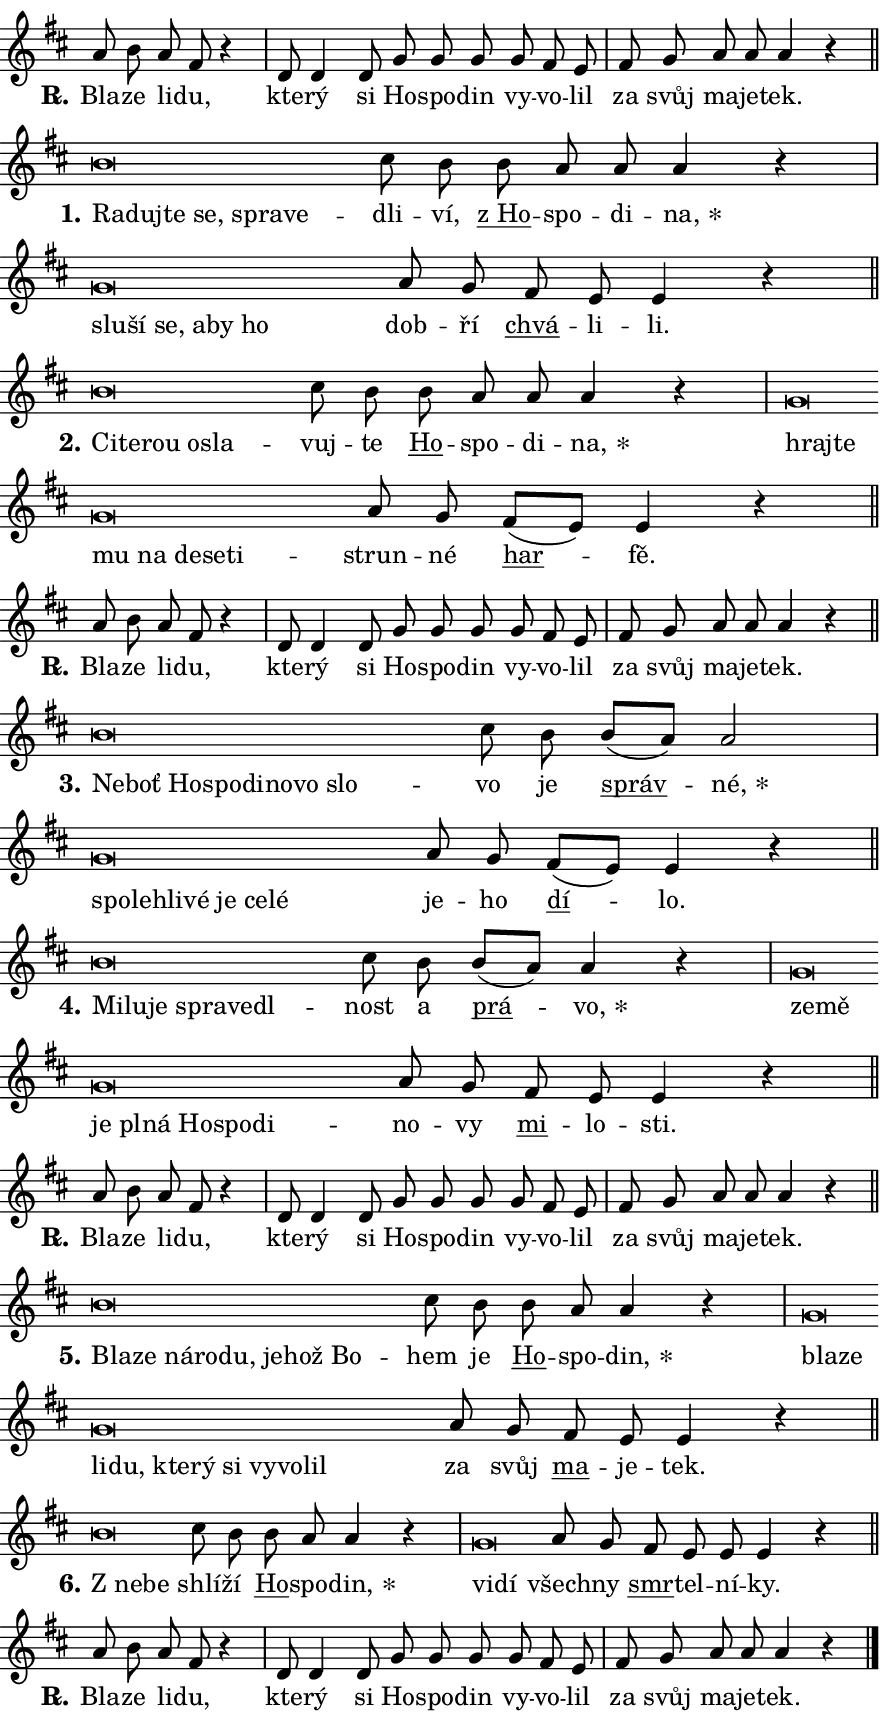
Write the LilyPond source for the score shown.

\version "2.24.0"
\header { tagline = "" }
\paper {
  indent = 0\cm
  top-margin = 0\cm
  right-margin = 0.13\cm % to fit lyric hyphens
  bottom-margin = 0\cm
  left-margin = 0\cm
  paper-width = 15\cm
  page-breaking = #ly:one-page-breaking
  system-system-spacing.basic-distance = #11
  score-system-spacing.basic-distance = #11
  ragged-last = ##f
}


%% Author: Thomas Morley
%% https://lists.gnu.org/archive/html/lilypond-user/2020-05/msg00002.html
#(define (line-position grob)
"Returns position of @var[grob} in current system:
   @code{'start}, if at first time-step
   @code{'end}, if at last time-step
   @code{'middle} otherwise
"
  (let* ((col (ly:item-get-column grob))
         (ln (ly:grob-object col 'left-neighbor))
         (rn (ly:grob-object col 'right-neighbor))
         (col-to-check-left (if (ly:grob? ln) ln col))
         (col-to-check-right (if (ly:grob? rn) rn col))
         (break-dir-left
           (and
             (ly:grob-property col-to-check-left 'non-musical #f)
             (ly:item-break-dir col-to-check-left)))
         (break-dir-right
           (and
             (ly:grob-property col-to-check-right 'non-musical #f)
             (ly:item-break-dir col-to-check-right))))
        (cond ((eqv? 1 break-dir-left) 'start)
              ((eqv? -1 break-dir-right) 'end)
              (else 'middle))))

#(define (tranparent-at-line-position vctor)
  (lambda (grob)
  "Relying on @code{line-position} select the relevant enry from @var{vctor}.
Used to determine transparency,"
    (case (line-position grob)
      ((end) (not (vector-ref vctor 0)))
      ((middle) (not (vector-ref vctor 1)))
      ((start) (not (vector-ref vctor 2))))))

noteHeadBreakVisibility =
#(define-music-function (break-visibility)(vector?)
"Makes @code{NoteHead}s transparent relying on @var{break-visibility}"
#{
  \override NoteHead.transparent =
    #(tranparent-at-line-position break-visibility)
#})

#(define delete-ledgers-for-transparent-note-heads
  (lambda (grob)
    "Reads whether a @code{NoteHead} is transparent.
If so this @code{NoteHead} is removed from @code{'note-heads} from
@var{grob}, which is supposed to be @code{LedgerLineSpanner}.
As a result ledgers are not printed for this @code{NoteHead}"
    (let* ((nhds-array (ly:grob-object grob 'note-heads))
           (nhds-list
             (if (ly:grob-array? nhds-array)
                 (ly:grob-array->list nhds-array)
                 '()))
           ;; Relies on the transparent-property being done before
           ;; Staff.LedgerLineSpanner.after-line-breaking is executed.
           ;; This is fragile ...
           (to-keep
             (remove
               (lambda (nhd)
                 (ly:grob-property nhd 'transparent #f))
               nhds-list)))
      ;; TODO find a better method to iterate over grob-arrays, similiar
      ;; to filter/remove etc for lists
      ;; For now rebuilt from scratch
      (set! (ly:grob-object grob 'note-heads)  '())
      (for-each
        (lambda (nhd)
          (ly:pointer-group-interface::add-grob grob 'note-heads nhd))
        to-keep))))

squashNotes = {
  \override NoteHead.X-extent = #'(-0.2 . 0.2)
  \override NoteHead.Y-extent = #'(-0.75 . 0)
  \override NoteHead.stencil =
    #(lambda (grob)
       (let ((pos (ly:grob-property grob 'staff-position)))
         (begin
           (if (< pos -7) (display "ERROR: Lower brevis then expected\n") (display ""))
           (if (<= pos -6) ly:text-interface::print ly:note-head::print))))
}
unSquashNotes = {
  \revert NoteHead.X-extent
  \revert NoteHead.Y-extent
  \revert NoteHead.stencil
}

hideNotes = \noteHeadBreakVisibility #begin-of-line-visible
unHideNotes = \noteHeadBreakVisibility #all-visible

% work-around for resetting accidentals
% https://lilypond.org/doc/v2.23/Documentation/notation/displaying-rhythms#unmetered-music
cadenzaMeasure = {
  \cadenzaOff
  \partial 1024 s1024
  \cadenzaOn
}

#(define-markup-command (accent layout props text) (markup?)
  "Underline accented syllable"
  (interpret-markup layout props
    #{\markup \override #'(offset . 4.3) \underline { #text }#}))

responsum = \markup \concat {
  "R" \hspace #-1.05 \path #0.1 #'((moveto 0 0.07) (lineto 0.9 0.8)) \hspace #0.05 "."
}

spaceSize = #0.6828661417322834 % exact space size for TeX Gyre Schola

\layout {
  \context {
    \Staff
    \remove "Time_signature_engraver"
    \override LedgerLineSpanner.after-line-breaking = #delete-ledgers-for-transparent-note-heads
  }
  \context {
    \Lyrics {
      \override LyricSpace.minimum-distance = \spaceSize
      \override LyricText.font-name = #"TeX Gyre Schola"
      \override LyricText.font-size = 1
      \override StanzaNumber.font-name = #"TeX Gyre Schola Bold"
      \override StanzaNumber.font-size = 1
    }
  }
  \context {
    \Score 
    \override NoteHead.text =
      #(lambda (grob) 
        (let ((pos (ly:grob-property grob 'staff-position)))
          #{\markup {
            \combine
              \halign #-0.55 \raise #(if (= pos -6) 0 0.5) \override #'(thickness . 2) \draw-line #'(3.2 . 0)
              \musicglyph "noteheads.sM1"
          }#}))
  }
}

% magnetic-lyrics.ily
%
%   written by
%     Jean Abou Samra <jean@abou-samra.fr>
%     Werner Lemberg <wl@gnu.org>
%
%   adapted by
%     Jiri Hon <jiri.hon@gmail.com>
%
% Version 2022-Apr-15

% https://www.mail-archive.com/lilypond-user@gnu.org/msg149350.html

#(define (Left_hyphen_pointer_engraver context)
   "Collect syllable-hyphen-syllable occurrences in lyrics and store
them in properties.  This engraver only looks to the left.  For
example, if the lyrics input is @code{foo -- bar}, it does the
following.

@itemize @bullet
@item
Set the @code{text} property of the @code{LyricHyphen} grob between
@q{foo} and @q{bar} to @code{foo}.

@item
Set the @code{left-hyphen} property of the @code{LyricText} grob with
text @q{foo} to the @code{LyricHyphen} grob between @q{foo} and
@q{bar}.
@end itemize

Use this auxiliary engraver in combination with the
@code{lyric-@/text::@/apply-@/magnetic-@/offset!} hook."
   (let ((hyphen #f)
         (text #f))
     (make-engraver
      (acknowledgers
       ((lyric-syllable-interface engraver grob source-engraver)
        (set! text grob)))
      (end-acknowledgers
       ((lyric-hyphen-interface engraver grob source-engraver)
        ;(when (not (grob::has-interface grob 'lyric-space-interface))
          (set! hyphen grob)));)
      ((stop-translation-timestep engraver)
       (when (and text hyphen)
         (ly:grob-set-object! text 'left-hyphen hyphen))
       (set! text #f)
       (set! hyphen #f)))))

#(define (lyric-text::apply-magnetic-offset! grob)
   "If the space between two syllables is less than the value in
property @code{LyricText@/.details@/.squash-threshold}, move the right
syllable to the left so that it gets concatenated with the left
syllable.

Use this function as a hook for
@code{LyricText@/.after-@/line-@/breaking} if the
@code{Left_@/hyphen_@/pointer_@/engraver} is active."
   (let ((hyphen (ly:grob-object grob 'left-hyphen #f)))
     (when hyphen
       (let ((left-text (ly:spanner-bound hyphen LEFT)))
         (when (grob::has-interface left-text 'lyric-syllable-interface)
           (let* ((common (ly:grob-common-refpoint grob left-text X))
                  (this-x-ext (ly:grob-extent grob common X))
                  (left-x-ext
                   (begin
                     ;; Trigger magnetism for left-text.
                     (ly:grob-property left-text 'after-line-breaking)
                     (ly:grob-extent left-text common X)))
                  ;; `delta` is the gap width between two syllables.
                  (delta (- (interval-start this-x-ext)
                            (interval-end left-x-ext)))
                  (details (ly:grob-property grob 'details))
                  (threshold (assoc-get 'squash-threshold details 0.2)))
             (when (< delta threshold)
               (let* (;; We have to manipulate the input text so that
                      ;; ligatures crossing syllable boundaries are not
                      ;; disabled.  For languages based on the Latin
                      ;; script this is essentially a beautification.
                      ;; However, for non-Western scripts it can be a
                      ;; necessity.
                      (lt (ly:grob-property left-text 'text))
                      (rt (ly:grob-property grob 'text))
                      (is-space (grob::has-interface hyphen 'lyric-space-interface))
                      (space (if is-space " " ""))
                      (extra-delta (if is-space spaceSize 0))
                      ;; Append new syllable.
                      (ltrt-space (if (and (string? lt) (string? rt))
                                (string-append lt space rt)
                                (make-concat-markup (list lt space rt))))
                      ;; Right-align `ltrt` to the right side.
                      (ltrt-space-markup (grob-interpret-markup
                               grob
                               (make-translate-markup
                                (cons (interval-length this-x-ext) 0)
                                (make-right-align-markup ltrt-space)))))
                 (begin
                   ;; Don't print `left-text`.
                   (ly:grob-set-property! left-text 'stencil #f)
                   ;; Set text and stencil (which holds all collected
                   ;; syllables so far) and shift it to the left.
                   (ly:grob-set-property! grob 'text ltrt-space)
                   (ly:grob-set-property! grob 'stencil ltrt-space-markup)
                   (ly:grob-translate-axis! grob (- (- delta extra-delta)) X))))))))))


#(define (lyric-hyphen::displace-bounds-first grob)
   ;; Make very sure this callback isn't triggered too early.
   (let ((left (ly:spanner-bound grob LEFT))
         (right (ly:spanner-bound grob RIGHT)))
     (ly:grob-property left 'after-line-breaking)
     (ly:grob-property right 'after-line-breaking)
     (ly:lyric-hyphen::print grob)))

squashThreshold = #0.4

\layout {
  \context {
    \Lyrics
    \consists #Left_hyphen_pointer_engraver
    \override LyricText.after-line-breaking =
      #lyric-text::apply-magnetic-offset!
    \override LyricHyphen.stencil = #lyric-hyphen::displace-bounds-first
    \override LyricText.details.squash-threshold = \squashThreshold
    \override LyricHyphen.minimum-distance = 0
    \override LyricHyphen.minimum-length = \squashThreshold
  }
}

squashText = \override LyricText.details.squash-threshold = 9999
unSquashText = \override LyricText.details.squash-threshold = \squashThreshold

leftText = \override LyricText.self-alignment-X = #LEFT
unLeftText = \revert LyricText.self-alignment-X

starOffset = #(lambda (grob) 
                (let ((x_offset (ly:self-alignment-interface::aligned-on-x-parent grob)))
                  (if (= x_offset 0) 0 (+ x_offset 1.2))))

star = #(define-music-function (syllable)(string?)
"Append star separator at the end of a syllable"
#{
  \once \override LyricText.X-offset = #starOffset
  \lyricmode { \markup {
    #syllable
    \override #'((font-name . "TeX Gyre Schola Bold")) \hspace #0.2 \lower #0.65 \larger "*"
  } }
#})

starAccent = #(define-music-function (syllable)(string?)
"Append star separator at the end of a syllable and make accent"
#{
  \once \override LyricText.X-offset = #starOffset
  \lyricmode { \markup {
    \accent #syllable
    \override #'((font-name . "TeX Gyre Schola Bold")) \hspace #0.2 \lower #0.65 \larger "*"
  } }
#})

breath = #(define-music-function (syllable)(string?)
"Append breathing indicator at the end of a syllable"
#{
  \lyricmode { \markup { #syllable "+" } }
#})

optionalBreath = #(define-music-function (syllable)(string?)
"Append optional breathing indicator at the end of a syllable"
#{
  \lyricmode { \markup { #syllable "(+)" } }
#})


\score {
    <<
        \new Voice = "melody" { \cadenzaOn \key d \major \relative { a'8 b a fis r4 \cadenzaMeasure \bar "|" d8 d4 d8 \bar "" g g g \bar "" g fis e \cadenzaMeasure \bar "|" fis g a a a4 r \cadenzaMeasure \bar "||" \break } }
        \new Lyrics \lyricsto "melody" { \lyricmode { \set stanza = \responsum
Bla -- ze li -- du, kte -- rý si Ho -- spo -- din vy -- vo -- lil za svůj ma -- je -- tek. } }
    >>
    \layout {}
}

\score {
    <<
        \new Voice = "melody" { \cadenzaOn \key d \major \relative { \squashNotes b'\breve*1/16 \hideNotes \breve*1/16 \bar "" \breve*1/16 \bar "" \breve*1/16 \bar "" \breve*1/16 \breve*1/16 \bar "" \unHideNotes \unSquashNotes cis8 b \bar "" b a a a4 r \cadenzaMeasure \bar "|" \squashNotes g\breve*1/16 \hideNotes \breve*1/16 \bar "" \breve*1/16 \bar "" \breve*1/16 \bar "" \breve*1/16 \breve*1/16 \bar "" \unHideNotes \unSquashNotes a8 g \bar "" fis e e4 r \cadenzaMeasure \bar "||" \break } }
        \new Lyrics \lyricsto "melody" { \lyricmode { \set stanza = "1."
\leftText Ra -- \squashText duj -- te se, spra -- ve -- \unLeftText \unSquashText dli -- ví, \markup \accent "z Ho" -- spo -- di -- \star na, \leftText slu -- \squashText ší se, a -- by ho \unLeftText \unSquashText dob -- ří \markup \accent chvá -- li -- li. } }
    >>
    \layout {}
}

\score {
    <<
        \new Voice = "melody" { \cadenzaOn \key d \major \relative { \squashNotes b'\breve*1/16 \hideNotes \breve*1/16 \bar "" \breve*1/16 \bar "" \breve*1/16 \breve*1/16 \bar "" \unHideNotes \unSquashNotes cis8 b \bar "" b a a a4 r \cadenzaMeasure \bar "|" \squashNotes g\breve*1/16 \hideNotes \breve*1/16 \bar "" \breve*1/16 \bar "" \breve*1/16 \bar "" \breve*1/16 \bar "" \breve*1/16 \breve*1/16 \bar "" \unHideNotes \unSquashNotes a8 g \bar "" fis[( e)] e4 r \cadenzaMeasure \bar "||" \break } }
        \new Lyrics \lyricsto "melody" { \lyricmode { \set stanza = "2."
\leftText Ci -- \squashText te -- rou o -- sla -- \unLeftText \unSquashText vuj -- te \markup \accent Ho -- spo -- di -- \star na, \leftText hraj -- \squashText te mu na de -- se -- ti -- \unLeftText \unSquashText strun -- né \markup \accent har -- fě. } }
    >>
    \layout {}
}

\score {
    <<
        \new Voice = "melody" { \cadenzaOn \key d \major \relative { a'8 b a fis r4 \cadenzaMeasure \bar "|" d8 d4 d8 \bar "" g g g \bar "" g fis e \cadenzaMeasure \bar "|" fis g a a a4 r \cadenzaMeasure \bar "||" \break } }
        \new Lyrics \lyricsto "melody" { \lyricmode { \set stanza = \responsum
Bla -- ze li -- du, kte -- rý si Ho -- spo -- din vy -- vo -- lil za svůj ma -- je -- tek. } }
    >>
    \layout {}
}

\score {
    <<
        \new Voice = "melody" { \cadenzaOn \key d \major \relative { \squashNotes b'\breve*1/16 \hideNotes \breve*1/16 \bar "" \breve*1/16 \bar "" \breve*1/16 \bar "" \breve*1/16 \bar "" \breve*1/16 \bar "" \breve*1/16 \breve*1/16 \bar "" \unHideNotes \unSquashNotes cis8 b \bar "" b[( a)] a2 \cadenzaMeasure \bar "|" \squashNotes g\breve*1/16 \hideNotes \breve*1/16 \bar "" \breve*1/16 \bar "" \breve*1/16 \bar "" \breve*1/16 \bar "" \breve*1/16 \breve*1/16 \bar "" \unHideNotes \unSquashNotes a8 g \bar "" fis[( e)] e4 r \cadenzaMeasure \bar "||" \break } }
        \new Lyrics \lyricsto "melody" { \lyricmode { \set stanza = "3."
\leftText Ne -- \squashText boť Ho -- spo -- di -- no -- vo slo -- \unLeftText \unSquashText vo je \markup \accent správ -- \star né, \leftText spo -- \squashText leh -- li -- vé je ce -- lé \unLeftText \unSquashText je -- ho \markup \accent dí -- lo. } }
    >>
    \layout {}
}

\score {
    <<
        \new Voice = "melody" { \cadenzaOn \key d \major \relative { \squashNotes b'\breve*1/16 \hideNotes \breve*1/16 \bar "" \breve*1/16 \bar "" \breve*1/16 \bar "" \breve*1/16 \breve*1/16 \bar "" \unHideNotes \unSquashNotes cis8 b \bar "" b[( a)] a4 r \cadenzaMeasure \bar "|" \squashNotes g\breve*1/16 \hideNotes \breve*1/16 \bar "" \breve*1/16 \bar "" \breve*1/16 \bar "" \breve*1/16 \bar "" \breve*1/16 \bar "" \breve*1/16 \breve*1/16 \bar "" \unHideNotes \unSquashNotes a8 g \bar "" fis e e4 r \cadenzaMeasure \bar "||" \break } }
        \new Lyrics \lyricsto "melody" { \lyricmode { \set stanza = "4."
\leftText Mi -- \squashText lu -- je spra -- ve -- dl -- \unLeftText \unSquashText nost a \markup \accent prá -- \star vo, \leftText ze -- \squashText mě je pl -- ná Ho -- spo -- di -- \unLeftText \unSquashText no -- vy \markup \accent mi -- lo -- sti. } }
    >>
    \layout {}
}

\score {
    <<
        \new Voice = "melody" { \cadenzaOn \key d \major \relative { a'8 b a fis r4 \cadenzaMeasure \bar "|" d8 d4 d8 \bar "" g g g \bar "" g fis e \cadenzaMeasure \bar "|" fis g a a a4 r \cadenzaMeasure \bar "||" \break } }
        \new Lyrics \lyricsto "melody" { \lyricmode { \set stanza = \responsum
Bla -- ze li -- du, kte -- rý si Ho -- spo -- din vy -- vo -- lil za svůj ma -- je -- tek. } }
    >>
    \layout {}
}

\score {
    <<
        \new Voice = "melody" { \cadenzaOn \key d \major \relative { \squashNotes b'\breve*1/16 \hideNotes \breve*1/16 \bar "" \breve*1/16 \bar "" \breve*1/16 \bar "" \breve*1/16 \bar "" \breve*1/16 \bar "" \breve*1/16 \breve*1/16 \bar "" \unHideNotes \unSquashNotes cis8 b \bar "" b a a4 r \cadenzaMeasure \bar "|" \squashNotes g\breve*1/16 \hideNotes \breve*1/16 \bar "" \breve*1/16 \bar "" \breve*1/16 \bar "" \breve*1/16 \bar "" \breve*1/16 \bar "" \breve*1/16 \bar "" \breve*1/16 \bar "" \breve*1/16 \breve*1/16 \bar "" \unHideNotes \unSquashNotes a8 g \bar "" fis e e4 r \cadenzaMeasure \bar "||" \break } }
        \new Lyrics \lyricsto "melody" { \lyricmode { \set stanza = "5."
\leftText Bla -- \squashText ze ná -- ro -- du, je -- hož Bo -- \unLeftText \unSquashText hem je \markup \accent Ho -- spo -- \star din, \leftText bla -- \squashText ze li -- du, kte -- rý si vy -- vo -- lil \unLeftText \unSquashText za svůj \markup \accent ma -- je -- tek. } }
    >>
    \layout {}
}

\score {
    <<
        \new Voice = "melody" { \cadenzaOn \key d \major \relative { \squashNotes b'\breve*1/16 \hideNotes \breve*1/16 \bar "" \unHideNotes \unSquashNotes cis8 b \bar "" b a a4 r \cadenzaMeasure \bar "|" \squashNotes g\breve*1/16 \hideNotes \breve*1/16 \bar "" \unHideNotes \unSquashNotes a8 g \bar "" fis e e e4 r \cadenzaMeasure \bar "||" \break } }
        \new Lyrics \lyricsto "melody" { \lyricmode { \set stanza = "6."
\leftText "Z ne" -- \squashText be \unLeftText \unSquashText shlí -- ží \markup \accent Ho -- spo -- \star din, \leftText vi -- \squashText dí \unLeftText \unSquashText všech -- ny \markup \accent smr -- tel -- ní -- ky. } }
    >>
    \layout {}
}

\score {
    <<
        \new Voice = "melody" { \cadenzaOn \key d \major \relative { a'8 b a fis r4 \cadenzaMeasure \bar "|" d8 d4 d8 \bar "" g g g \bar "" g fis e \cadenzaMeasure \bar "|" fis g a a a4 r \cadenzaMeasure \bar "||" \break } \bar "|." }
        \new Lyrics \lyricsto "melody" { \lyricmode { \set stanza = \responsum
Bla -- ze li -- du, kte -- rý si Ho -- spo -- din vy -- vo -- lil za svůj ma -- je -- tek. } }
    >>
    \layout {}
}
